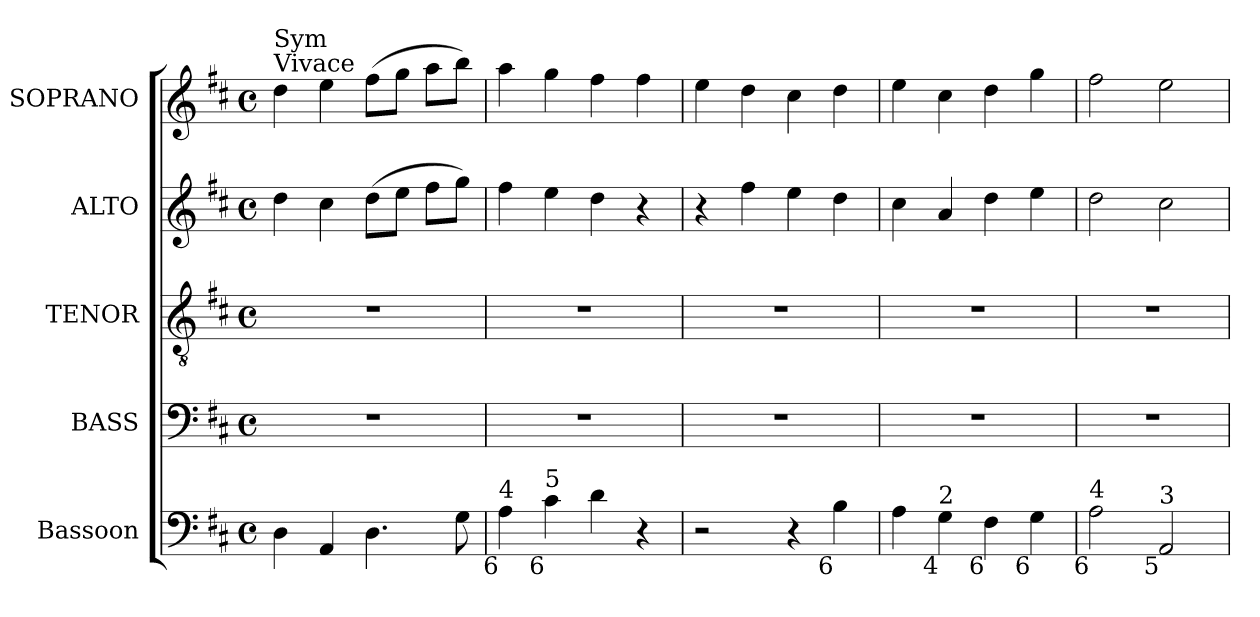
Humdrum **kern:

**kern	**kern	**kern	**kern	**kern
*part5	*part4	*part3	*part2	*part1
*staff5	*staff4	*staff3	*staff2	*staff1
*I"Bassoon	*I"BASS	*I"TENOR	*I"ALTO	*I"SOPRANO
*I'Bsn.	*I'B.	*I'T.	*I'A.	*I'S.
!!LO:PB:g=z
*clefF4	*clefF4	*clefGv2	*clefG2	*clefG2
*	*	*ITrd7c12	*	*
*k[f#c#]	*k[f#c#]	*k[f#c#]	*k[f#c#]	*k[f#c#]
*D:	*D:	*D:	*D:	*D:
*M4/4	*M4/4	*M4/4	*M4/4	*M4/4
*met(c)	*met(c)	*met(c)	*met(c)	*met(c)
=1	=1	=1	=1	=1
!	!	!	!	!LO:TX:a:t=Vivace
!	!	!	!	!LO:TX:t=Sym
4Di\	1r	1r	4ddi\	4ddi\
4AAi/	.	.	4cc#i\	4eei\
4.Di\	.	.	(8ddi\L	(8ff#i\L
.	.	.	8eei\J	8ggi\J
.	.	.	8ff#i\L	8aai\L
8Gi\	.	.	8ggi\J)	8bbi\J)
=2	=2	=2	=2	=2
!LO:TX:b:rj:t=6	!	!	!	!
!LO:TX:t=4	!	!	!	!
4Ai\	1r	1r	4ff#i\	4aai\
!LO:TX:b:rj:t=6	!	!	!	!
!LO:TX:t=5	!	!	!	!
4c#i\	.	.	4eei\	4ggi\
4di\	.	.	4ddi\	4ff#i\
4r	.	.	4r	4ff#i\
=3	=3	=3	=3	=3
2r	1r	1r	4r	4eei\
.	.	.	4ff#i\	4ddi\
4r	.	.	4eei\	4cc#i\
!LO:TX:b:rj:t=6	!	!	!	!
4Bi\	.	.	4ddi\	4ddi\
=4	=4	=4	=4	=4
4Ai\	1r	1r	4cc#i\	4eei\
!LO:TX:b:rj:t=4	!	!	!	!
!LO:TX:t=2	!	!	!	!
4Gi\	.	.	4ai/	4cc#i\
!LO:TX:b:rj:t=6	!	!	!	!
4F#i\	.	.	4ddi\	4ddi\
!LO:TX:b:rj:t=6	!	!	!	!
4Gi\	.	.	4eei\	4ggi\
=5	=5	=5	=5	=5
!LO:TX:b:rj:t=6	!	!	!	!
!LO:TX:t=4	!	!	!	!
2Ai\	1r	1r	2ddi\	2ff#i\
!LO:TX:b:rj:t=5	!	!	!	!
!LO:TX:t=3	!	!	!	!
2AAi/	.	.	2cc#i\	2eei\
=	=	=	=	=
*-	*-	*-	*-	*-
